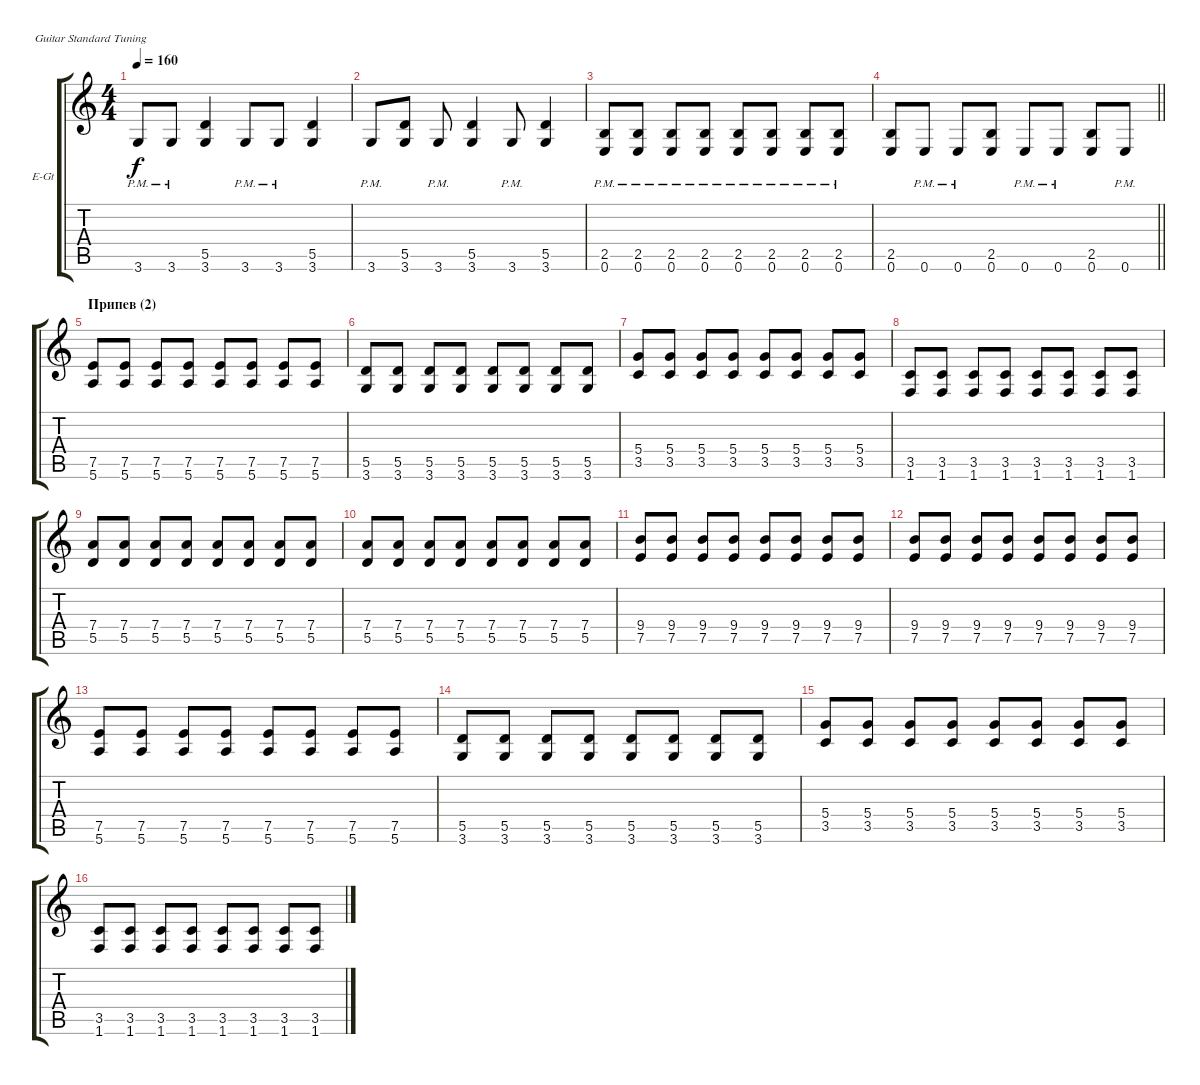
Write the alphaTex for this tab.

\bracketExtendMode groupsimilarinstruments
\firstSystemTrackNameOrientation horizontal
\otherSystemsTrackNameOrientation horizontal
\track ("Guitar" "E-Gt") {instrument distortionguitar}
\staff {score tabs}
\tuning (E4 B3 G3 D3 A2 E2)
\ts (4 4)
\tempo 160
\clef g2
\ks c
3.6{pm}.8{dy f} 3.6{pm}.8 (5.5 3.6).4 3.6{pm}.8 3.6{pm}.8 (5.5 3.6).4 |
3.6{pm}.8 (5.5 3.6).8 3.6{pm}.8 (5.5 3.6).4 3.6{pm}.8 (5.5 3.6).4 |
(2.5{pm} 0.6{pm}).8 (2.5{pm} 0.6{pm}).8 (2.5{pm} 0.6{pm}).8 (2.5{pm} 0.6{pm}).8 (2.5{pm} 0.6{pm}).8 (2.5{pm} 0.6{pm}).8 (2.5{pm} 0.6{pm}).8 (2.5{pm} 0.6{pm}).8 |
\barLineRight lightlight
(2.5 0.6).8 0.6{pm}.8 0.6{pm}.8 (2.5 0.6).8 0.6{pm}.8 0.6{pm}.8 (2.5 0.6).8 0.6{pm}.8 |
\section ("" "Припев (2)")
(7.5 5.6).8 (7.5 5.6).8 (7.5 5.6).8 (7.5 5.6).8 (7.5 5.6).8 (7.5 5.6).8 (7.5 5.6).8 (7.5 5.6).8 |
(5.5 3.6).8 (5.5 3.6).8 (5.5 3.6).8 (5.5 3.6).8 (5.5 3.6).8 (5.5 3.6).8 (5.5 3.6).8 (5.5 3.6).8 |
(5.4 3.5).8 (5.4 3.5).8 (5.4 3.5).8 (5.4 3.5).8 (5.4 3.5).8 (5.4 3.5).8 (5.4 3.5).8 (5.4 3.5).8 |
(3.5 1.6).8 (3.5 1.6).8 (3.5 1.6).8 (3.5 1.6).8 (3.5 1.6).8 (3.5 1.6).8 (3.5 1.6).8 (3.5 1.6).8 |
(7.4 5.5).8 (7.4 5.5).8 (7.4 5.5).8 (7.4 5.5).8 (7.4 5.5).8 (7.4 5.5).8 (7.4 5.5).8 (7.4 5.5).8 |
(7.4 5.5).8 (7.4 5.5).8 (7.4 5.5).8 (7.4 5.5).8 (7.4 5.5).8 (7.4 5.5).8 (7.4 5.5).8 (7.4 5.5).8 |
(9.4 7.5).8 (9.4 7.5).8 (9.4 7.5).8 (9.4 7.5).8 (9.4 7.5).8 (9.4 7.5).8 (9.4 7.5).8 (9.4 7.5).8 |
(9.4 7.5).8 (9.4 7.5).8 (9.4 7.5).8 (9.4 7.5).8 (9.4 7.5).8 (9.4 7.5).8 (9.4 7.5).8 (9.4 7.5).8 |
(7.5 5.6).8 (7.5 5.6).8 (7.5 5.6).8 (7.5 5.6).8 (7.5 5.6).8 (7.5 5.6).8 (7.5 5.6).8 (7.5 5.6).8 |
(5.5 3.6).8 (5.5 3.6).8 (5.5 3.6).8 (5.5 3.6).8 (5.5 3.6).8 (5.5 3.6).8 (5.5 3.6).8 (5.5 3.6).8 |
(5.4 3.5).8 (5.4 3.5).8 (5.4 3.5).8 (5.4 3.5).8 (5.4 3.5).8 (5.4 3.5).8 (5.4 3.5).8 (5.4 3.5).8 |
(3.5 1.6).8 (3.5 1.6).8 (3.5 1.6).8 (3.5 1.6).8 (3.5 1.6).8 (3.5 1.6).8 (3.5 1.6).8 (3.5 1.6).8
